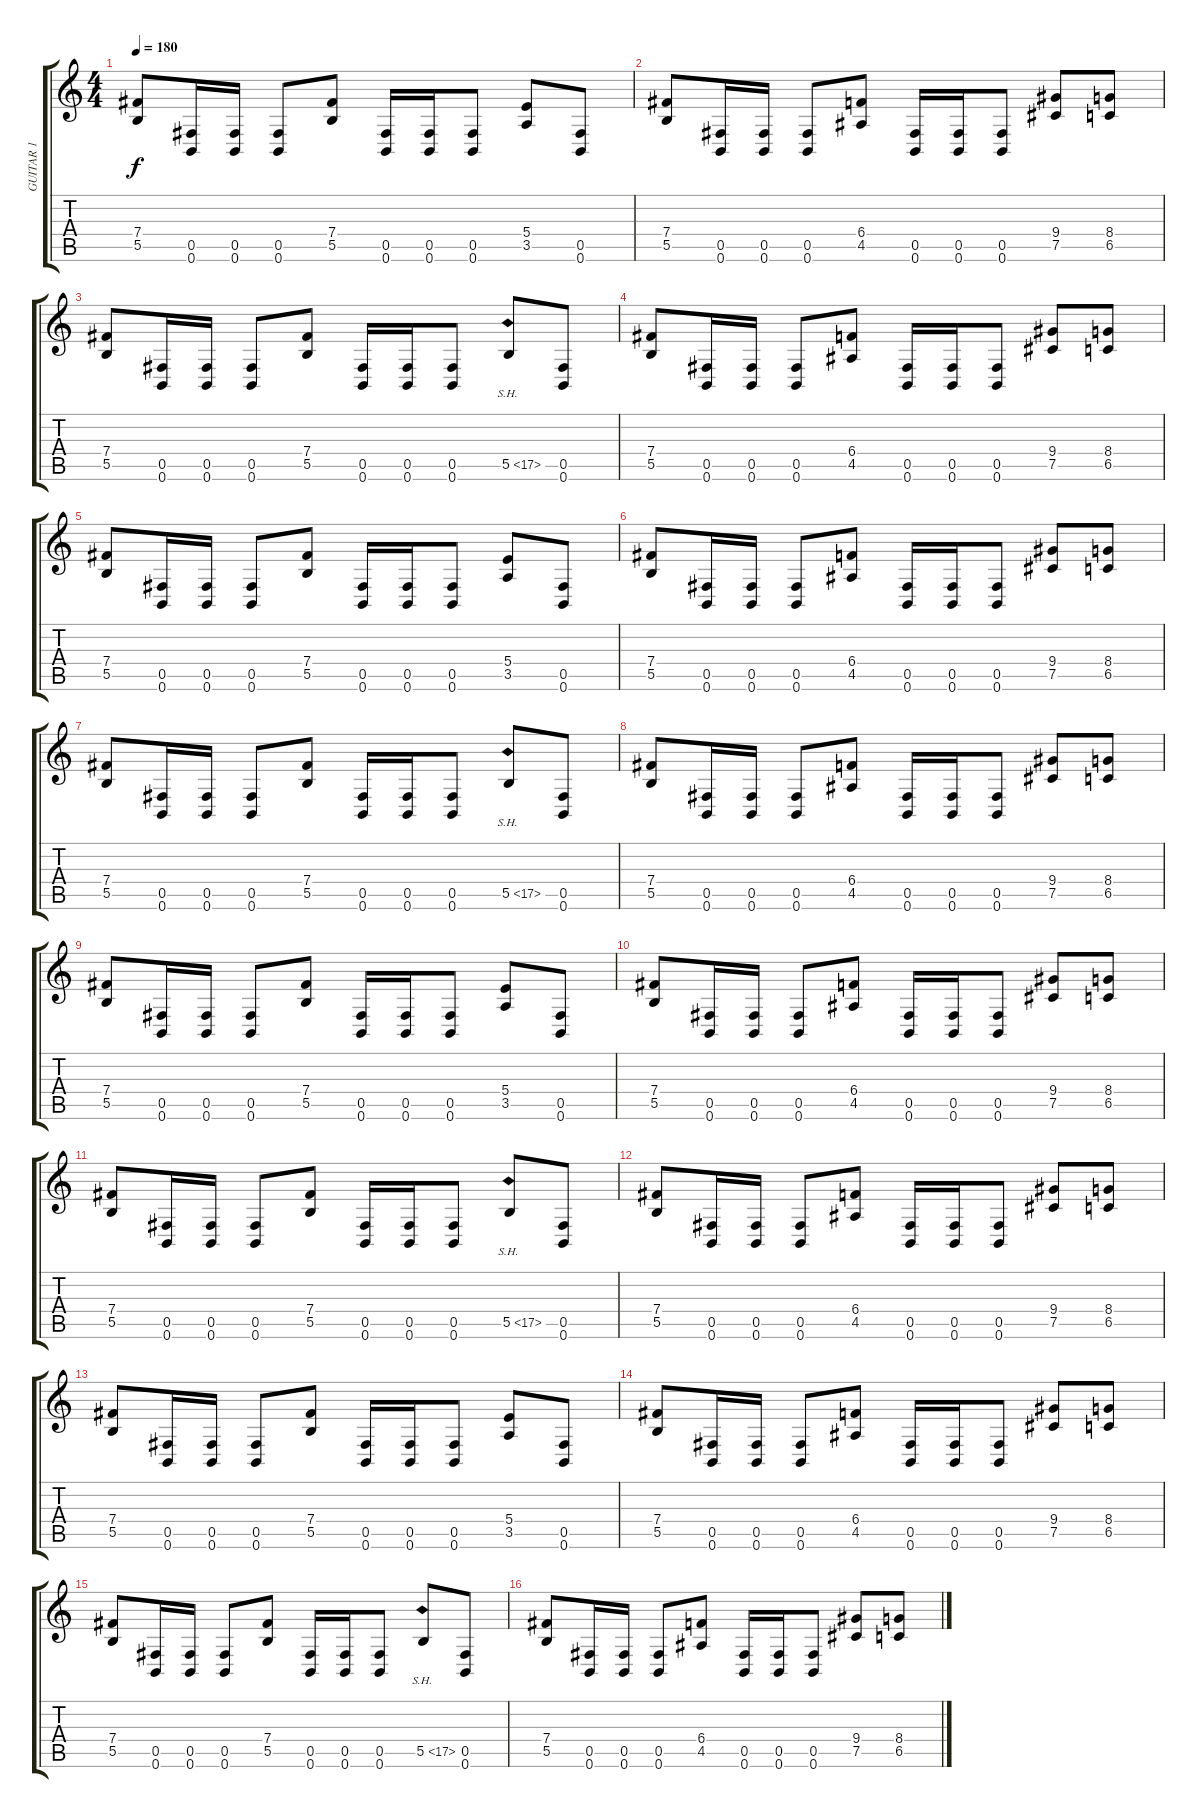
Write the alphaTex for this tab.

\track ("GUITAR 1" "GUITAR 1") {instrument distortionguitar}
\staff {score tabs}
\tuning (Db4 Ab3 E3 B2 Gb2 B1) {hide}
\ts (4 4)
\tempo 180
\clef g2
\ks c
(7.4 5.5).8{dy f} (0.5 0.6).16 (0.5 0.6).16 (0.5 0.6).8 (7.4 5.5).8 (0.5 0.6).16 (0.5 0.6).16 (0.5 0.6).8 (5.4 3.5).8 (0.5 0.6).8 |
(7.4 5.5).8 (0.5 0.6).16 (0.5 0.6).16 (0.5 0.6).8 (6.4 4.5).8 (0.5 0.6).16 (0.5 0.6).16 (0.5 0.6).8 (9.4 7.5).8 (8.4 6.5).8 |
(7.4 5.5).8 (0.5 0.6).16 (0.5 0.6).16 (0.5 0.6).8 (7.4 5.5).8 (0.5 0.6).16 (0.5 0.6).16 (0.5 0.6).8 5.5{sh 12}.8 (0.5 0.6).8 |
(7.4 5.5).8 (0.5 0.6).16 (0.5 0.6).16 (0.5 0.6).8 (6.4 4.5).8 (0.5 0.6).16 (0.5 0.6).16 (0.5 0.6).8 (9.4 7.5).8 (8.4 6.5).8 |
(7.4 5.5).8 (0.5 0.6).16 (0.5 0.6).16 (0.5 0.6).8 (7.4 5.5).8 (0.5 0.6).16 (0.5 0.6).16 (0.5 0.6).8 (5.4 3.5).8 (0.5 0.6).8 |
(7.4 5.5).8 (0.5 0.6).16 (0.5 0.6).16 (0.5 0.6).8 (6.4 4.5).8 (0.5 0.6).16 (0.5 0.6).16 (0.5 0.6).8 (9.4 7.5).8 (8.4 6.5).8 |
(7.4 5.5).8 (0.5 0.6).16 (0.5 0.6).16 (0.5 0.6).8 (7.4 5.5).8 (0.5 0.6).16 (0.5 0.6).16 (0.5 0.6).8 5.5{sh 12}.8 (0.5 0.6).8 |
(7.4 5.5).8 (0.5 0.6).16 (0.5 0.6).16 (0.5 0.6).8 (6.4 4.5).8 (0.5 0.6).16 (0.5 0.6).16 (0.5 0.6).8 (9.4 7.5).8 (8.4 6.5).8 |
(7.4 5.5).8 (0.5 0.6).16 (0.5 0.6).16 (0.5 0.6).8 (7.4 5.5).8 (0.5 0.6).16 (0.5 0.6).16 (0.5 0.6).8 (5.4 3.5).8 (0.5 0.6).8 |
(7.4 5.5).8 (0.5 0.6).16 (0.5 0.6).16 (0.5 0.6).8 (6.4 4.5).8 (0.5 0.6).16 (0.5 0.6).16 (0.5 0.6).8 (9.4 7.5).8 (8.4 6.5).8 |
(7.4 5.5).8 (0.5 0.6).16 (0.5 0.6).16 (0.5 0.6).8 (7.4 5.5).8 (0.5 0.6).16 (0.5 0.6).16 (0.5 0.6).8 5.5{sh 12}.8 (0.5 0.6).8 |
(7.4 5.5).8 (0.5 0.6).16 (0.5 0.6).16 (0.5 0.6).8 (6.4 4.5).8 (0.5 0.6).16 (0.5 0.6).16 (0.5 0.6).8 (9.4 7.5).8 (8.4 6.5).8 |
(7.4 5.5).8 (0.5 0.6).16 (0.5 0.6).16 (0.5 0.6).8 (7.4 5.5).8 (0.5 0.6).16 (0.5 0.6).16 (0.5 0.6).8 (5.4 3.5).8 (0.5 0.6).8 |
(7.4 5.5).8 (0.5 0.6).16 (0.5 0.6).16 (0.5 0.6).8 (6.4 4.5).8 (0.5 0.6).16 (0.5 0.6).16 (0.5 0.6).8 (9.4 7.5).8 (8.4 6.5).8 |
(7.4 5.5).8 (0.5 0.6).16 (0.5 0.6).16 (0.5 0.6).8 (7.4 5.5).8 (0.5 0.6).16 (0.5 0.6).16 (0.5 0.6).8 5.5{sh 12}.8 (0.5 0.6).8 |
(7.4 5.5).8 (0.5 0.6).16 (0.5 0.6).16 (0.5 0.6).8 (6.4 4.5).8 (0.5 0.6).16 (0.5 0.6).16 (0.5 0.6).8 (9.4 7.5).8 (8.4 6.5).8
